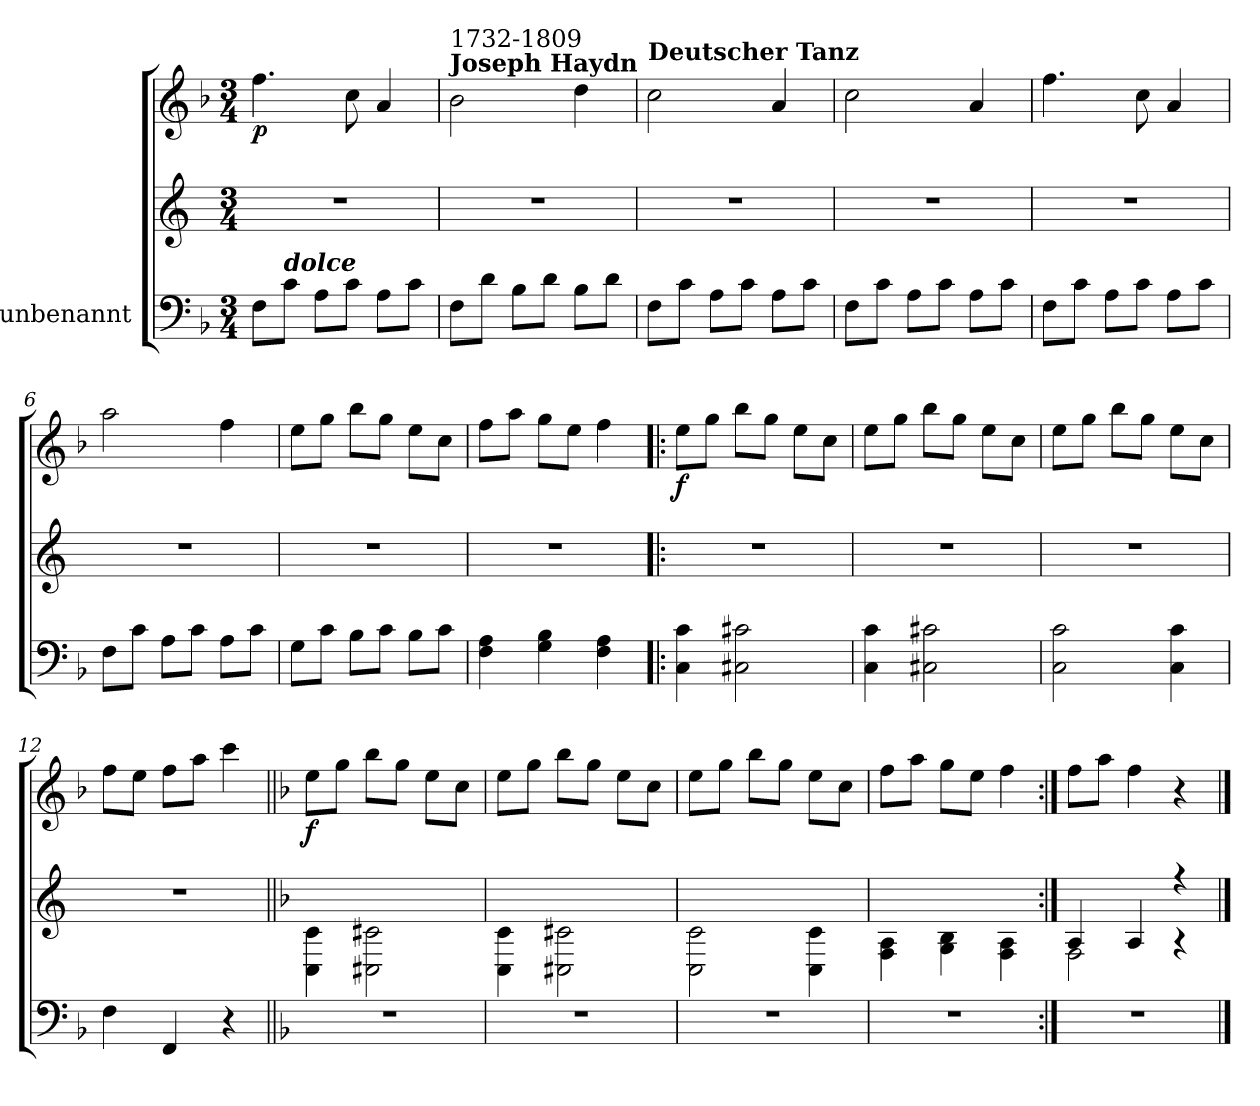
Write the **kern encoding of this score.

**kern	**kern	**kern	**dynam
*part1	*part1	*part1	*part1
*staff3	*staff2	*staff1	*staff1/2/3
*I"unbenannt	*	*	*
*clefF4	*clefG2	*clefG2	*
*k[b-]	*	*k[b-]	*
*M3/4	*M3/4	*M3/4	*
=1	=1	=1	=1
!	!	!	!LO:DY:b
8F\L	2.r	4.ff\	p
!LO:TX:a:Bi:t=dolce	!	!	!
8c\J	.	.	.
8A\L	.	.	.
8c\J	.	8cc\	.
8A\L	.	4a/	.
8c\J	.	.	.
=2	=2	=2	=2
!	!	!LO:TX:a:B:t=Joseph Haydn	!
!	!	!LO:TX:a:t=1732-1809	!
8F\L	2.r	2b-\	.
8d\J	.	.	.
8B-\L	.	.	.
8d\J	.	.	.
8B-\L	.	4dd\	.
8d\J	.	.	.
=3	=3	=3	=3
!	!	!LO:TX:a:B:t=Deutscher Tanz	!
8F\L	2.r	2cc\	.
8c\J	.	.	.
8A\L	.	.	.
8c\J	.	.	.
8A\L	.	4a/	.
8c\J	.	.	.
=4	=4	=4	=4
8F\L	2.r	2cc\	.
8c\J	.	.	.
8A\L	.	.	.
8c\J	.	.	.
8A\L	.	4a/	.
8c\J	.	.	.
!!LO:LB:g=z
=5	=5	=5	=5
8F\L	2.r	4.ff\	.
8c\J	.	.	.
8A\L	.	.	.
8c\J	.	8cc\	.
8A\L	.	4a/	.
8c\J	.	.	.
=6	=6	=6	=6
8F\L	2.r	2aa\	.
8c\J	.	.	.
8A\L	.	.	.
8c\J	.	.	.
8A\L	.	4ff\	.
8c\J	.	.	.
=7	=7	=7	=7
8G\L	2.r	8ee\L	.
8c\J	.	8gg\J	.
8B-\L	.	8bb-\L	.
8c\J	.	8gg\J	.
8B-\L	.	8ee\L	.
8c\J	.	8cc\J	.
=8	=8	=8	=8
4F\ 4A\	2.r	8ff\L	.
.	.	8aa\J	.
4G\ 4B-\	.	8gg\L	.
.	.	8ee\J	.
4F\ 4A\	.	4ff\	.
!!LO:LB:g=z
=9!|:	=9!|:	=9!|:	=9!|:
!	!	!	!LO:DY:b
4C\ 4c\	2.r	8ee\L	f
.	.	8gg\J	.
2C#X\ 2c#X\	.	8bb-\L	.
.	.	8gg\J	.
.	.	8ee\L	.
.	.	8cc\J	.
=10	=10	=10	=10
4C\ 4c\	2.r	8ee\L	.
.	.	8gg\J	.
2C#X\ 2c#X\	.	8bb-\L	.
.	.	8gg\J	.
.	.	8ee\L	.
.	.	8cc\J	.
=11	=11	=11	=11
2C\ 2c\	2.r	8ee\L	.
.	.	8gg\J	.
.	.	8bb-\L	.
.	.	8gg\J	.
4C\ 4c\	.	8ee\L	.
.	.	8cc\J	.
=12	=12	=12	=12
4F\	2.r	8ff\L	.
.	.	8ee\J	.
4FF/	.	8ff\L	.
.	.	8aa\J	.
4r	.	4ccc\	.
!!LO:LB:g=z
=13||	=13||	=13||	=13||
*	*k[b-]	*	*
!	!	!	!LO:DY:b
2.r	4C\ 4c\	8ee\L	f
.	.	8gg\J	.
.	2C#X\ 2c#X\	8bb-\L	.
.	.	8gg\J	.
.	.	8ee\L	.
.	.	8cc\J	.
=14	=14	=14	=14
2.r	4C\ 4c\	8ee\L	.
.	.	8gg\J	.
.	2C#X\ 2c#X\	8bb-\L	.
.	.	8gg\J	.
.	.	8ee\L	.
.	.	8cc\J	.
=15	=15	=15	=15
2.r	2C\ 2c\	8ee\L	.
.	.	8gg\J	.
.	.	8bb-\L	.
.	.	8gg\J	.
.	4C\ 4c\	8ee\L	.
.	.	8cc\J	.
=16	=16	=16	=16
2.r	4F\ 4A\	8ff\L	.
.	.	8aa\J	.
.	4G\ 4B-\	8gg\L	.
.	.	8ee\J	.
.	4F\ 4A\	4ff\	.
!!LO:LB:g=z
=17:|!	=17:|!	=17:|!	=17:|!
*	*^	*	*
2.r	4A/	2F\	8ff\L	.
.	.	.	8aa\J	.
.	4A/	.	4ff\	.
.	4r	4r	4r	.
*	*v	*v	*	*
==	==	==	==
*-	*-	*-	*-
